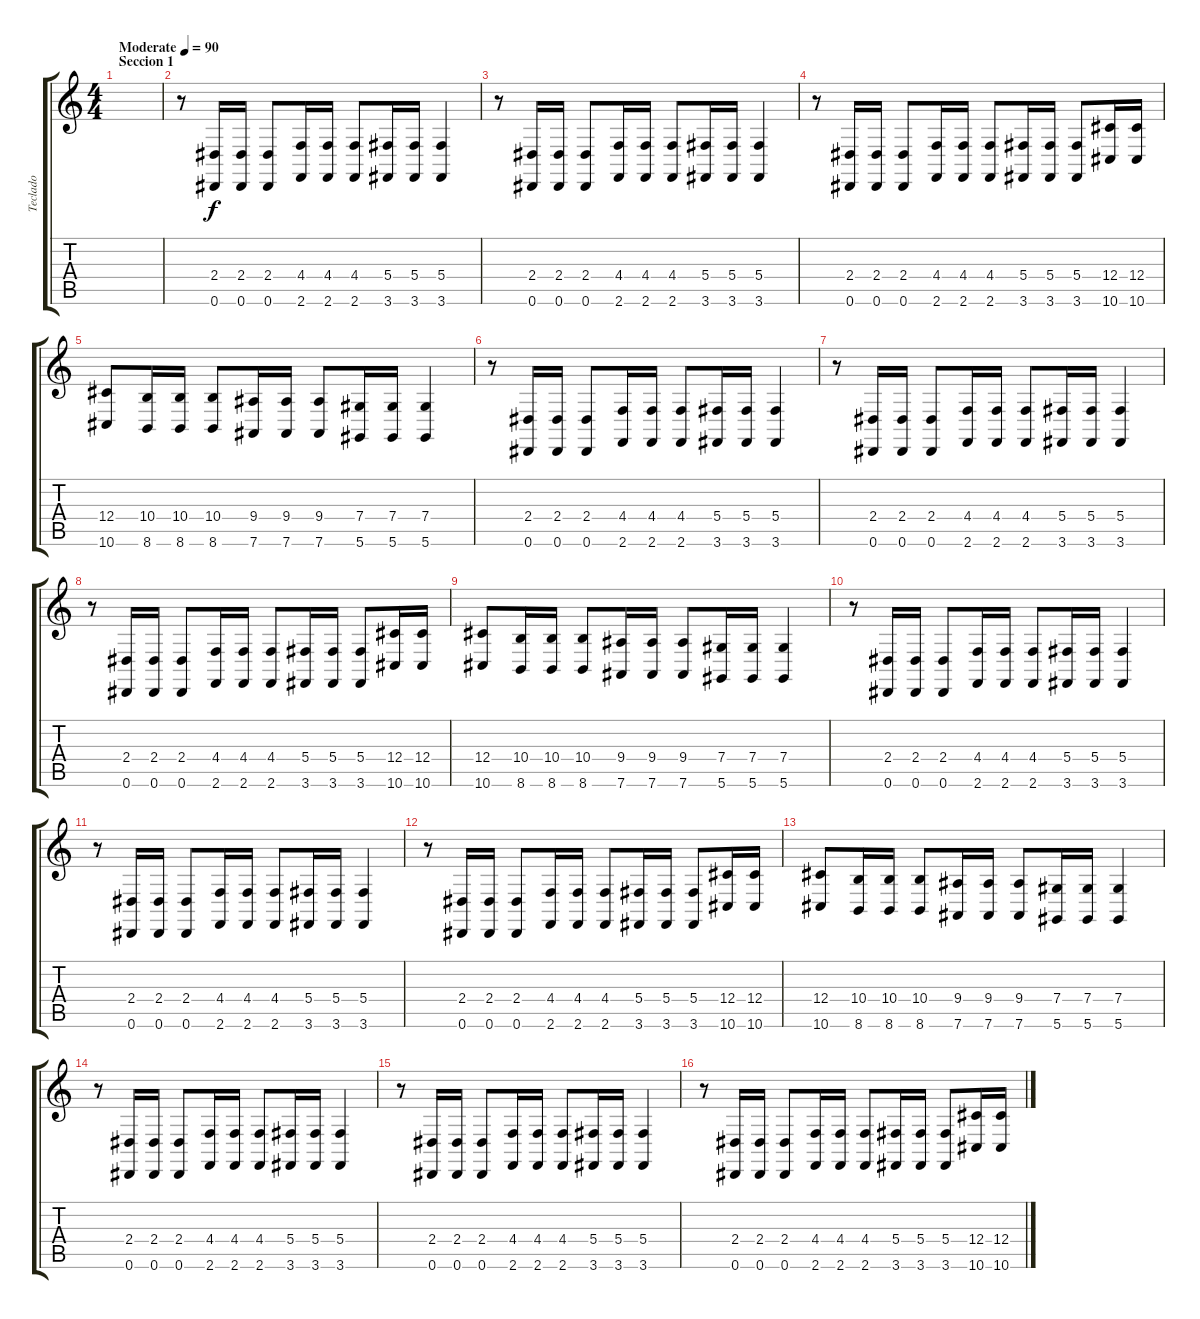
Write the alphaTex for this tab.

\track ("Teclado" "Teclado") {instrument synthbrass1}
\staff {score tabs}
\tuning (Eb4 Bb3 Gb3 Db3 Ab2 Eb2) {hide}
\ts (4 4)
\section ("" "Seccion 1")
\tempo (90 "Moderate")
\clef g2
\ks c
|
r.8 (2.4 0.6).16 (2.4 0.6).16 (2.4 0.6).8 (4.4 2.6).16 (4.4 2.6).16 (4.4 2.6).8 (5.4 3.6).16 (5.4 3.6).16 (5.4 3.6).4 |
r.8 (2.4 0.6).16 (2.4 0.6).16 (2.4 0.6).8 (4.4 2.6).16 (4.4 2.6).16 (4.4 2.6).8 (5.4 3.6).16 (5.4 3.6).16 (5.4 3.6).4 |
r.8 (2.4 0.6).16 (2.4 0.6).16 (2.4 0.6).8 (4.4 2.6).16 (4.4 2.6).16 (4.4 2.6).8 (5.4 3.6).16 (5.4 3.6).16 (5.4 3.6).8 (12.4 10.6).16 (12.4 10.6).16 |
(12.4 10.6).8 (10.4 8.6).16 (10.4 8.6).16 (10.4 8.6).8 (9.4 7.6).16 (9.4 7.6).16 (9.4 7.6).8 (7.4 5.6).16 (7.4 5.6).16 (7.4 5.6).4 |
r.8 (2.4 0.6).16 (2.4 0.6).16 (2.4 0.6).8 (4.4 2.6).16 (4.4 2.6).16 (4.4 2.6).8 (5.4 3.6).16 (5.4 3.6).16 (5.4 3.6).4 |
r.8 (2.4 0.6).16 (2.4 0.6).16 (2.4 0.6).8 (4.4 2.6).16 (4.4 2.6).16 (4.4 2.6).8 (5.4 3.6).16 (5.4 3.6).16 (5.4 3.6).4 |
r.8 (2.4 0.6).16 (2.4 0.6).16 (2.4 0.6).8 (4.4 2.6).16 (4.4 2.6).16 (4.4 2.6).8 (5.4 3.6).16 (5.4 3.6).16 (5.4 3.6).8 (12.4 10.6).16 (12.4 10.6).16 |
(12.4 10.6).8 (10.4 8.6).16 (10.4 8.6).16 (10.4 8.6).8 (9.4 7.6).16 (9.4 7.6).16 (9.4 7.6).8 (7.4 5.6).16 (7.4 5.6).16 (7.4 5.6).4 |
r.8 (2.4 0.6).16 (2.4 0.6).16 (2.4 0.6).8 (4.4 2.6).16 (4.4 2.6).16 (4.4 2.6).8 (5.4 3.6).16 (5.4 3.6).16 (5.4 3.6).4 |
r.8 (2.4 0.6).16 (2.4 0.6).16 (2.4 0.6).8 (4.4 2.6).16 (4.4 2.6).16 (4.4 2.6).8 (5.4 3.6).16 (5.4 3.6).16 (5.4 3.6).4 |
r.8 (2.4 0.6).16 (2.4 0.6).16 (2.4 0.6).8 (4.4 2.6).16 (4.4 2.6).16 (4.4 2.6).8 (5.4 3.6).16 (5.4 3.6).16 (5.4 3.6).8 (12.4 10.6).16 (12.4 10.6).16 |
(12.4 10.6).8 (10.4 8.6).16 (10.4 8.6).16 (10.4 8.6).8 (9.4 7.6).16 (9.4 7.6).16 (9.4 7.6).8 (7.4 5.6).16 (7.4 5.6).16 (7.4 5.6).4 |
r.8 (2.4 0.6).16 (2.4 0.6).16 (2.4 0.6).8 (4.4 2.6).16 (4.4 2.6).16 (4.4 2.6).8 (5.4 3.6).16 (5.4 3.6).16 (5.4 3.6).4 |
r.8 (2.4 0.6).16 (2.4 0.6).16 (2.4 0.6).8 (4.4 2.6).16 (4.4 2.6).16 (4.4 2.6).8 (5.4 3.6).16 (5.4 3.6).16 (5.4 3.6).4 |
r.8 (2.4 0.6).16 (2.4 0.6).16 (2.4 0.6).8 (4.4 2.6).16 (4.4 2.6).16 (4.4 2.6).8 (5.4 3.6).16 (5.4 3.6).16 (5.4 3.6).8 (12.4 10.6).16 (12.4 10.6).16
